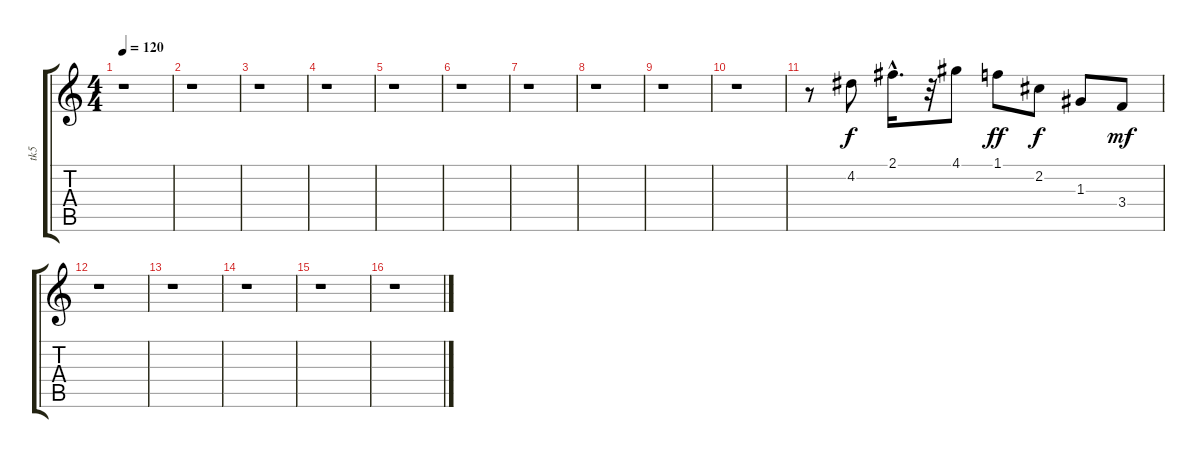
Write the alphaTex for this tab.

\track ("tk5" "tk5") {instrument overdrivenguitar}
\staff {score tabs}
\tuning (E4 B3 G3 D3 A2 E2) {hide}
\ts (4 4)
\tempo 120
\clef g2
\ks c
r.1{dy f} |
r.1 |
r.1 |
r.1 |
r.1 |
r.1 |
r.1 |
r.1 |
r.1 |
r.1 |
r.8 4.2.8 2.1{hac}.16{d} r.32 4.1.8 1.1.8{dy ff} 2.2.8{dy f} 1.3.8 3.4.8{dy mf} |
r.1 |
r.1 |
r.1 |
r.1 |
r.1
